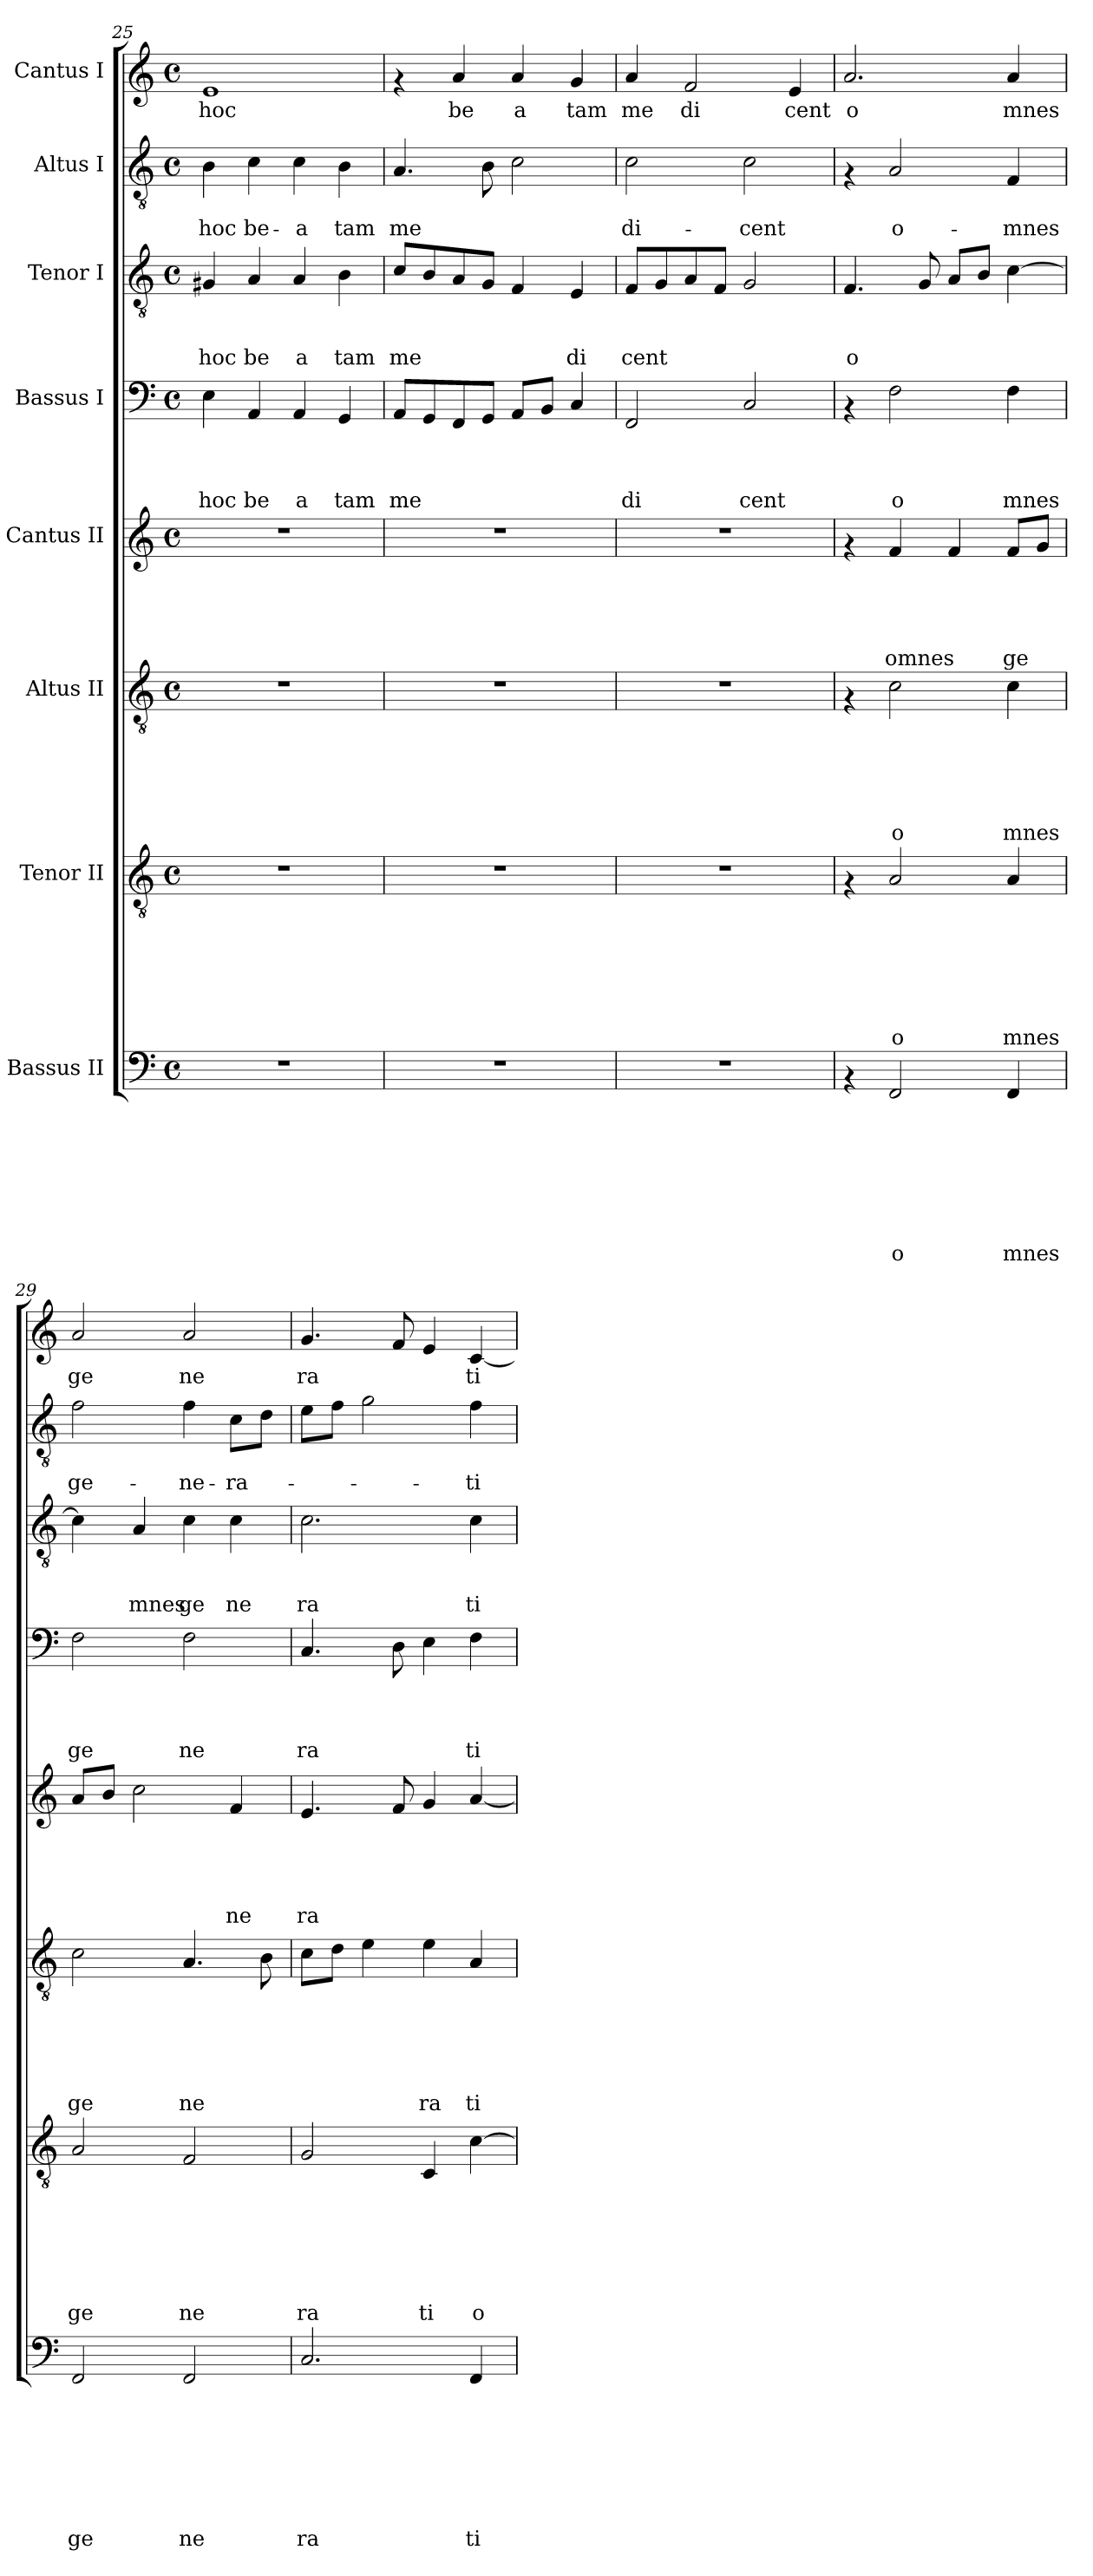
**kern	**text	**text	**text	**text	**text	**text	**text	**text	**kern	**text	**text	**text	**text	**text	**text	**text	**kern	**text	**text	**text	**text	**text	**text	**kern	**text	**text	**text	**text	**text	**kern	**text	**text	**text	**text	**kern	**text	**text	**text	**kern	**text	**text	**kern	**text
*part8	*part8	*part8	*part8	*part8	*part8	*part8	*part8	*part8	*part7	*part7	*part7	*part7	*part7	*part7	*part7	*part7	*part6	*part6	*part6	*part6	*part6	*part6	*part6	*part5	*part5	*part5	*part5	*part5	*part5	*part4	*part4	*part4	*part4	*part4	*part3	*part3	*part3	*part3	*part2	*part2	*part2	*part1	*part1
*staff8	*staff8	*staff8	*staff8	*staff8	*staff8	*staff8	*staff8	*staff8	*staff7	*staff7	*staff7	*staff7	*staff7	*staff7	*staff7	*staff7	*staff6	*staff6	*staff6	*staff6	*staff6	*staff6	*staff6	*staff5	*staff5	*staff5	*staff5	*staff5	*staff5	*staff4	*staff4	*staff4	*staff4	*staff4	*staff3	*staff3	*staff3	*staff3	*staff2	*staff2	*staff2	*staff1	*staff1
*I"Bassus II	*	*	*	*	*	*	*	*	*I"Tenor II	*	*	*	*	*	*	*	*I"Altus II	*	*	*	*	*	*	*I"Cantus II	*	*	*	*	*	*I"Bassus I	*	*	*	*	*I"Tenor I	*	*	*	*I"Altus I	*	*	*I"Cantus I	*
*clefF4	*	*	*	*	*	*	*	*	*clefGv2	*	*	*	*	*	*	*	*clefGv2	*	*	*	*	*	*	*clefG2	*	*	*	*	*	*clefF4	*	*	*	*	*clefGv2	*	*	*	*clefGv2	*	*	*clefG2	*
*k[]	*	*	*	*	*	*	*	*	*k[]	*	*	*	*	*	*	*	*k[]	*	*	*	*	*	*	*k[]	*	*	*	*	*	*k[]	*	*	*	*	*k[]	*	*	*	*k[]	*	*	*k[]	*
*C:	*	*	*	*	*	*	*	*	*C:	*	*	*	*	*	*	*	*C:	*	*	*	*	*	*	*C:	*	*	*	*	*	*C:	*	*	*	*	*C:	*	*	*	*C:	*	*	*C:	*
*M4/4	*	*	*	*	*	*	*	*	*M4/4	*	*	*	*	*	*	*	*M4/4	*	*	*	*	*	*	*M4/4	*	*	*	*	*	*M4/4	*	*	*	*	*M4/4	*	*	*	*M4/4	*	*	*M4/4	*
*met(c)	*	*	*	*	*	*	*	*	*met(c)	*	*	*	*	*	*	*	*met(c)	*	*	*	*	*	*	*met(c)	*	*	*	*	*	*met(c)	*	*	*	*	*met(c)	*	*	*	*met(c)	*	*	*met(c)	*
=25	=25	=25	=25	=25	=25	=25	=25	=25	=25	=25	=25	=25	=25	=25	=25	=25	=25	=25	=25	=25	=25	=25	=25	=25	=25	=25	=25	=25	=25	=25	=25	=25	=25	=25	=25	=25	=25	=25	=25	=25	=25	=25	=25
!	!	!	!	!	!	!	!	!	!	!	!	!	!	!	!	!	!	!	!	!	!	!	!	!	!	!	!	!	!	!	!	!	!	!LO:LY:b	!	!	!	!LO:LY:b	!	!	!LO:LY:b	!	!LO:LY:b
1r	.	.	.	.	.	.	.	.	1r	.	.	.	.	.	.	.	1r	.	.	.	.	.	.	1r	.	.	.	.	.	4E\	.	.	.	hoc	4G#X/	.	.	hoc	4B\	.	hoc	1e	hoc
!	!	!	!	!	!	!	!	!	!	!	!	!	!	!	!	!	!	!	!	!	!	!	!	!	!	!	!	!	!	!	!	!	!	!LO:LY:b	!	!	!	!LO:LY:b	!	!	!LO:LY:b	!	!
.	.	.	.	.	.	.	.	.	.	.	.	.	.	.	.	.	.	.	.	.	.	.	.	.	.	.	.	.	.	4AA/	.	.	.	be	4A/	.	.	be	4c\	.	be-	.	.
!	!	!	!	!	!	!	!	!	!	!	!	!	!	!	!	!	!	!	!	!	!	!	!	!	!	!	!	!	!	!	!	!	!	!LO:LY:b	!	!	!	!LO:LY:b	!	!	!LO:LY:b	!	!
.	.	.	.	.	.	.	.	.	.	.	.	.	.	.	.	.	.	.	.	.	.	.	.	.	.	.	.	.	.	4AA/	.	.	.	a	4A/	.	.	a	4c\	.	-a	.	.
!	!	!	!	!	!	!	!	!	!	!	!	!	!	!	!	!	!	!	!	!	!	!	!	!	!	!	!	!	!	!	!	!	!	!LO:LY:b	!	!	!	!LO:LY:b	!	!	!LO:LY:b	!	!
.	.	.	.	.	.	.	.	.	.	.	.	.	.	.	.	.	.	.	.	.	.	.	.	.	.	.	.	.	.	4GG/	.	.	.	tam	4B\	.	.	tam	4B\	.	tam	.	.
=26	=26	=26	=26	=26	=26	=26	=26	=26	=26	=26	=26	=26	=26	=26	=26	=26	=26	=26	=26	=26	=26	=26	=26	=26	=26	=26	=26	=26	=26	=26	=26	=26	=26	=26	=26	=26	=26	=26	=26	=26	=26	=26	=26
!	!	!	!	!	!	!	!	!	!	!	!	!	!	!	!	!	!	!	!	!	!	!	!	!	!	!	!	!	!	!	!	!	!	!LO:LY:b	!	!	!	!LO:LY:b	!	!	!LO:LY:b	!	!
1r	.	.	.	.	.	.	.	.	1r	.	.	.	.	.	.	.	1r	.	.	.	.	.	.	1r	.	.	.	.	.	8AA/L	.	.	.	me	8c/L	.	.	me	4.A/	.	me	4rf	.
.	.	.	.	.	.	.	.	.	.	.	.	.	.	.	.	.	.	.	.	.	.	.	.	.	.	.	.	.	.	8GG/	.	.	.	.	8B/	.	.	.	.	.	.	.	.
!	!	!	!	!	!	!	!	!	!	!	!	!	!	!	!	!	!	!	!	!	!	!	!	!	!	!	!	!	!	!	!	!	!	!	!	!	!	!	!	!	!	!	!LO:LY:b
.	.	.	.	.	.	.	.	.	.	.	.	.	.	.	.	.	.	.	.	.	.	.	.	.	.	.	.	.	.	8FF/	.	.	.	.	8A/	.	.	.	.	.	.	4a/	be
.	.	.	.	.	.	.	.	.	.	.	.	.	.	.	.	.	.	.	.	.	.	.	.	.	.	.	.	.	.	8GG/J	.	.	.	.	8G/J	.	.	.	8B\	.	.	.	.
!	!	!	!	!	!	!	!	!	!	!	!	!	!	!	!	!	!	!	!	!	!	!	!	!	!	!	!	!	!	!	!	!	!	!	!	!	!	!	!	!	!	!	!LO:LY:b
.	.	.	.	.	.	.	.	.	.	.	.	.	.	.	.	.	.	.	.	.	.	.	.	.	.	.	.	.	.	8AA/L	.	.	.	.	4F/	.	.	.	2c\	.	.	4a/	a
.	.	.	.	.	.	.	.	.	.	.	.	.	.	.	.	.	.	.	.	.	.	.	.	.	.	.	.	.	.	8BB/J	.	.	.	.	.	.	.	.	.	.	.	.	.
!	!	!	!	!	!	!	!	!	!	!	!	!	!	!	!	!	!	!	!	!	!	!	!	!	!	!	!	!	!	!	!	!	!	!	!	!	!	!LO:LY:b	!	!	!	!	!LO:LY:b
.	.	.	.	.	.	.	.	.	.	.	.	.	.	.	.	.	.	.	.	.	.	.	.	.	.	.	.	.	.	4C/	.	.	.	.	4E/	.	.	di	.	.	.	4g/	tam
=27	=27	=27	=27	=27	=27	=27	=27	=27	=27	=27	=27	=27	=27	=27	=27	=27	=27	=27	=27	=27	=27	=27	=27	=27	=27	=27	=27	=27	=27	=27	=27	=27	=27	=27	=27	=27	=27	=27	=27	=27	=27	=27	=27
!	!	!	!	!	!	!	!	!	!	!	!	!	!	!	!	!	!	!	!	!	!	!	!	!	!	!	!	!	!	!	!	!	!	!LO:LY:b	!	!	!	!LO:LY:b	!	!	!LO:LY:b	!	!LO:LY:b
1r	.	.	.	.	.	.	.	.	1r	.	.	.	.	.	.	.	1r	.	.	.	.	.	.	1r	.	.	.	.	.	2FF/	.	.	.	di	8F/L	.	.	cent	2c\	.	di-	4a/	me
.	.	.	.	.	.	.	.	.	.	.	.	.	.	.	.	.	.	.	.	.	.	.	.	.	.	.	.	.	.	.	.	.	.	.	8G/	.	.	.	.	.	.	.	.
!	!	!	!	!	!	!	!	!	!	!	!	!	!	!	!	!	!	!	!	!	!	!	!	!	!	!	!	!	!	!	!	!	!	!	!	!	!	!	!	!	!	!	!LO:LY:b
.	.	.	.	.	.	.	.	.	.	.	.	.	.	.	.	.	.	.	.	.	.	.	.	.	.	.	.	.	.	.	.	.	.	.	8A/	.	.	.	.	.	.	2f/	di
.	.	.	.	.	.	.	.	.	.	.	.	.	.	.	.	.	.	.	.	.	.	.	.	.	.	.	.	.	.	.	.	.	.	.	8F/J	.	.	.	.	.	.	.	.
!	!	!	!	!	!	!	!	!	!	!	!	!	!	!	!	!	!	!	!	!	!	!	!	!	!	!	!	!	!	!	!	!	!	!LO:LY:b	!	!	!	!	!	!	!LO:LY:b	!	!
.	.	.	.	.	.	.	.	.	.	.	.	.	.	.	.	.	.	.	.	.	.	.	.	.	.	.	.	.	.	2C/	.	.	.	cent	2G/	.	.	.	2c\	.	-cent	.	.
!	!	!	!	!	!	!	!	!	!	!	!	!	!	!	!	!	!	!	!	!	!	!	!	!	!	!	!	!	!	!	!	!	!	!	!	!	!	!	!	!	!	!	!LO:LY:b
.	.	.	.	.	.	.	.	.	.	.	.	.	.	.	.	.	.	.	.	.	.	.	.	.	.	.	.	.	.	.	.	.	.	.	.	.	.	.	.	.	.	4e/	cent
=28	=28	=28	=28	=28	=28	=28	=28	=28	=28	=28	=28	=28	=28	=28	=28	=28	=28	=28	=28	=28	=28	=28	=28	=28	=28	=28	=28	=28	=28	=28	=28	=28	=28	=28	=28	=28	=28	=28	=28	=28	=28	=28	=28
!	!	!	!	!	!	!	!	!	!	!	!	!	!	!	!	!	!	!	!	!	!	!	!	!	!	!	!	!	!	!	!	!	!	!	!	!	!	!LO:LY:b	!	!	!	!	!LO:LY:b
4rAA	.	.	.	.	.	.	.	.	4rF	.	.	.	.	.	.	.	4rF	.	.	.	.	.	.	4rf	.	.	.	.	.	4rAA	.	.	.	.	4.F/	.	.	o	4rF	.	.	2.a/	o
!	!	!	!	!	!	!	!	!LO:LY:b	!	!	!	!	!	!	!	!LO:LY:b	!	!	!	!	!	!	!LO:LY:b	!	!	!	!	!	!LO:LY:b	!	!	!	!	!LO:LY:b	!	!	!	!	!	!	!LO:LY:b	!	!
2FF/	.	.	.	.	.	.	.	o	2A/	.	.	.	.	.	.	o	2c\	.	.	.	.	.	o	4f/	.	.	.	.	omnes	2F\	.	.	.	o	.	.	.	.	2A/	.	o-	.	.
.	.	.	.	.	.	.	.	.	.	.	.	.	.	.	.	.	.	.	.	.	.	.	.	.	.	.	.	.	.	.	.	.	.	.	8G/	.	.	.	.	.	.	.	.
.	.	.	.	.	.	.	.	.	.	.	.	.	.	.	.	.	.	.	.	.	.	.	.	4f/	.	.	.	.	.	.	.	.	.	.	8A/L	.	.	.	.	.	.	.	.
.	.	.	.	.	.	.	.	.	.	.	.	.	.	.	.	.	.	.	.	.	.	.	.	.	.	.	.	.	.	.	.	.	.	.	8B/J	.	.	.	.	.	.	.	.
!	!	!	!	!	!	!	!	!LO:LY:b	!	!	!	!	!	!	!	!LO:LY:b	!	!	!	!	!	!	!LO:LY:b	!	!	!	!	!	!LO:LY:b	!	!	!	!	!LO:LY:b	!	!	!	!	!	!	!LO:LY:b	!	!LO:LY:b
4FF/	.	.	.	.	.	.	.	mnes	4A/	.	.	.	.	.	.	mnes	4c\	.	.	.	.	.	mnes	8f/L	.	.	.	.	ge	4F\	.	.	.	mnes	[>4c\	.	.	.	4F/	.	-mnes	4a/	mnes
.	.	.	.	.	.	.	.	.	.	.	.	.	.	.	.	.	.	.	.	.	.	.	.	8g/J	.	.	.	.	.	.	.	.	.	.	.	.	.	.	.	.	.	.	.
=29	=29	=29	=29	=29	=29	=29	=29	=29	=29	=29	=29	=29	=29	=29	=29	=29	=29	=29	=29	=29	=29	=29	=29	=29	=29	=29	=29	=29	=29	=29	=29	=29	=29	=29	=29	=29	=29	=29	=29	=29	=29	=29	=29
!	!	!	!	!	!	!	!	!LO:LY:b	!	!	!	!	!	!	!	!LO:LY:b	!	!	!	!	!	!	!LO:LY:b	!	!	!	!	!	!	!	!	!	!	!LO:LY:b	!	!	!	!	!	!	!LO:LY:b	!	!LO:LY:b
2FF/	.	.	.	.	.	.	.	ge	2A/	.	.	.	.	.	.	ge	2c\	.	.	.	.	.	ge	8a/L	.	.	.	.	.	2F\	.	.	.	ge	4c\]	.	.	.	2f\	.	ge-	2a/	ge
.	.	.	.	.	.	.	.	.	.	.	.	.	.	.	.	.	.	.	.	.	.	.	.	8b/J	.	.	.	.	.	.	.	.	.	.	.	.	.	.	.	.	.	.	.
!	!	!	!	!	!	!	!	!	!	!	!	!	!	!	!	!	!	!	!	!	!	!	!	!	!	!	!	!	!	!	!	!	!	!	!	!	!	!LO:LY:b	!	!	!	!	!
.	.	.	.	.	.	.	.	.	.	.	.	.	.	.	.	.	.	.	.	.	.	.	.	2cc\	.	.	.	.	.	.	.	.	.	.	4A/	.	.	mnes	.	.	.	.	.
!	!	!	!	!	!	!	!	!LO:LY:b	!	!	!	!	!	!	!	!LO:LY:b	!	!	!	!	!	!	!LO:LY:b	!	!	!	!	!	!	!	!	!	!	!LO:LY:b	!	!	!	!LO:LY:b	!	!	!LO:LY:b	!	!LO:LY:b
2FF/	.	.	.	.	.	.	.	ne	2F/	.	.	.	.	.	.	ne	4.A/	.	.	.	.	.	ne	.	.	.	.	.	.	2F\	.	.	.	ne	4c\	.	.	ge	4f\	.	-ne-	2a/	ne
!	!	!	!	!	!	!	!	!	!	!	!	!	!	!	!	!	!	!	!	!	!	!	!	!	!	!	!	!	!LO:LY:b	!	!	!	!	!	!	!	!	!LO:LY:b	!	!	!LO:LY:b	!	!
.	.	.	.	.	.	.	.	.	.	.	.	.	.	.	.	.	.	.	.	.	.	.	.	4f/	.	.	.	.	ne	.	.	.	.	.	4c\	.	.	ne	8c\L	.	-ra-	.	.
.	.	.	.	.	.	.	.	.	.	.	.	.	.	.	.	.	8B\	.	.	.	.	.	.	.	.	.	.	.	.	.	.	.	.	.	.	.	.	.	8d\J	.	.	.	.
=30	=30	=30	=30	=30	=30	=30	=30	=30	=30	=30	=30	=30	=30	=30	=30	=30	=30	=30	=30	=30	=30	=30	=30	=30	=30	=30	=30	=30	=30	=30	=30	=30	=30	=30	=30	=30	=30	=30	=30	=30	=30	=30	=30
!	!	!	!	!	!	!	!	!LO:LY:b	!	!	!	!	!	!	!	!LO:LY:b	!	!	!	!	!	!	!	!	!	!	!	!	!LO:LY:b	!	!	!	!	!LO:LY:b	!	!	!	!LO:LY:b	!	!	!	!	!LO:LY:b
2.C/	.	.	.	.	.	.	.	ra	2G/	.	.	.	.	.	.	ra	8c\L	.	.	.	.	.	.	4.e/	.	.	.	.	ra	4.C/	.	.	.	ra	2.c\	.	.	ra	8e\L	.	.	4.g/	ra
.	.	.	.	.	.	.	.	.	.	.	.	.	.	.	.	.	8d\J	.	.	.	.	.	.	.	.	.	.	.	.	.	.	.	.	.	.	.	.	.	8f\J	.	.	.	.
.	.	.	.	.	.	.	.	.	.	.	.	.	.	.	.	.	4e\	.	.	.	.	.	.	.	.	.	.	.	.	.	.	.	.	.	.	.	.	.	2g\	.	.	.	.
.	.	.	.	.	.	.	.	.	.	.	.	.	.	.	.	.	.	.	.	.	.	.	.	8f/	.	.	.	.	.	8D\	.	.	.	.	.	.	.	.	.	.	.	8f/	.
!	!	!	!	!	!	!	!	!	!	!	!	!	!	!	!	!LO:LY:b	!	!	!	!	!	!	!LO:LY:b	!	!	!	!	!	!	!	!	!	!	!	!	!	!	!	!	!	!	!	!
.	.	.	.	.	.	.	.	.	4C/	.	.	.	.	.	.	ti	4e\	.	.	.	.	.	ra	4g/	.	.	.	.	.	4E\	.	.	.	.	.	.	.	.	.	.	.	4e/	.
!	!	!	!	!	!	!	!	!LO:LY:b	!	!	!	!	!	!	!	!LO:LY:b	!	!	!	!	!	!	!LO:LY:b	!	!	!	!	!	!	!	!	!	!	!LO:LY:b	!	!	!	!LO:LY:b	!	!	!LO:LY:b	!	!LO:LY:b
4FF/	.	.	.	.	.	.	.	ti	[>4c\	.	.	.	.	.	.	o	4A/	.	.	.	.	.	ti	[>4a/	.	.	.	.	.	4F\	.	.	.	ti	4c\	.	.	ti	4f\	.	-ti-	[>4c/	ti
=	=	=	=	=	=	=	=	=	=	=	=	=	=	=	=	=	=	=	=	=	=	=	=	=	=	=	=	=	=	=	=	=	=	=	=	=	=	=	=	=	=	=	=
*-	*-	*-	*-	*-	*-	*-	*-	*-	*-	*-	*-	*-	*-	*-	*-	*-	*-	*-	*-	*-	*-	*-	*-	*-	*-	*-	*-	*-	*-	*-	*-	*-	*-	*-	*-	*-	*-	*-	*-	*-	*-	*-	*-
